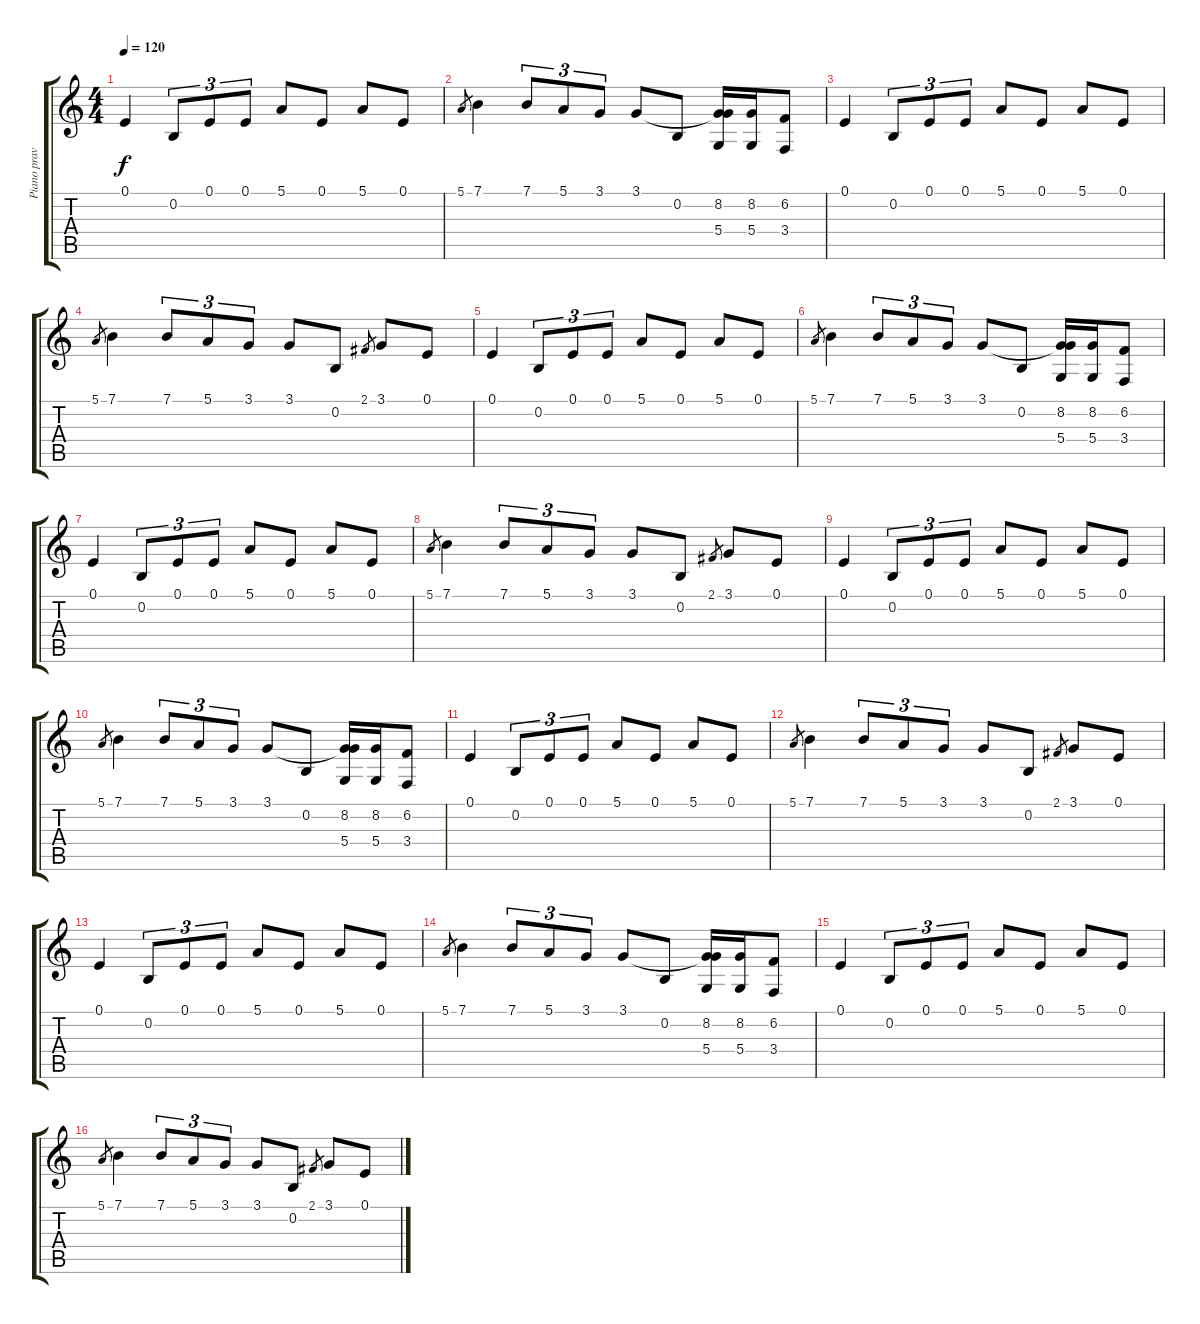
\track ("Piano pravá ruka" "Piano prav") {instrument brightacousticpiano}
\staff {score tabs}
\tuning (E4 B3 G3 D3 A2 E2) {hide}
\ts (4 4)
\tempo 120
\clef g2
\ks c
0.1.4{dy f} 0.2.8{tu (3 2)} 0.1.8{tu (3 2)} 0.1.8{tu (3 2)} 5.1.8 0.1.8 5.1.8 0.1.8 |
5.1.8{gr} 7.1.4 7.1.8{tu (3 2)} 5.1.8{tu (3 2)} 3.1.8{tu (3 2)} 3.1.8 0.2.8 (3.1{t} 8.2 5.4).16 (8.2 5.4).16 (6.2 3.4).8 |
0.1.4 0.2.8{tu (3 2)} 0.1.8{tu (3 2)} 0.1.8{tu (3 2)} 5.1.8 0.1.8 5.1.8 0.1.8 |
5.1.8{gr} 7.1.4 7.1.8{tu (3 2)} 5.1.8{tu (3 2)} 3.1.8{tu (3 2)} 3.1.8 0.2.8 2.1.8{gr} 3.1.8 0.1.8 |
0.1.4 0.2.8{tu (3 2)} 0.1.8{tu (3 2)} 0.1.8{tu (3 2)} 5.1.8 0.1.8 5.1.8 0.1.8 |
5.1.8{gr} 7.1.4 7.1.8{tu (3 2)} 5.1.8{tu (3 2)} 3.1.8{tu (3 2)} 3.1.8 0.2.8 (3.1{t} 8.2 5.4).16 (8.2 5.4).16 (6.2 3.4).8 |
0.1.4 0.2.8{tu (3 2)} 0.1.8{tu (3 2)} 0.1.8{tu (3 2)} 5.1.8 0.1.8 5.1.8 0.1.8 |
5.1.8{gr} 7.1.4 7.1.8{tu (3 2)} 5.1.8{tu (3 2)} 3.1.8{tu (3 2)} 3.1.8 0.2.8 2.1.8{gr} 3.1.8 0.1.8 |
0.1.4 0.2.8{tu (3 2)} 0.1.8{tu (3 2)} 0.1.8{tu (3 2)} 5.1.8 0.1.8 5.1.8 0.1.8 |
5.1.8{gr} 7.1.4 7.1.8{tu (3 2)} 5.1.8{tu (3 2)} 3.1.8{tu (3 2)} 3.1.8 0.2.8 (3.1{t} 8.2 5.4).16 (8.2 5.4).16 (6.2 3.4).8 |
0.1.4 0.2.8{tu (3 2)} 0.1.8{tu (3 2)} 0.1.8{tu (3 2)} 5.1.8 0.1.8 5.1.8 0.1.8 |
5.1.8{gr} 7.1.4 7.1.8{tu (3 2)} 5.1.8{tu (3 2)} 3.1.8{tu (3 2)} 3.1.8 0.2.8 2.1.8{gr} 3.1.8 0.1.8 |
0.1.4 0.2.8{tu (3 2)} 0.1.8{tu (3 2)} 0.1.8{tu (3 2)} 5.1.8 0.1.8 5.1.8 0.1.8 |
5.1.8{gr} 7.1.4 7.1.8{tu (3 2)} 5.1.8{tu (3 2)} 3.1.8{tu (3 2)} 3.1.8 0.2.8 (3.1{t} 8.2 5.4).16 (8.2 5.4).16 (6.2 3.4).8 |
0.1.4 0.2.8{tu (3 2)} 0.1.8{tu (3 2)} 0.1.8{tu (3 2)} 5.1.8 0.1.8 5.1.8 0.1.8 |
5.1.8{gr} 7.1.4 7.1.8{tu (3 2)} 5.1.8{tu (3 2)} 3.1.8{tu (3 2)} 3.1.8 0.2.8 2.1.8{gr} 3.1.8 0.1.8
